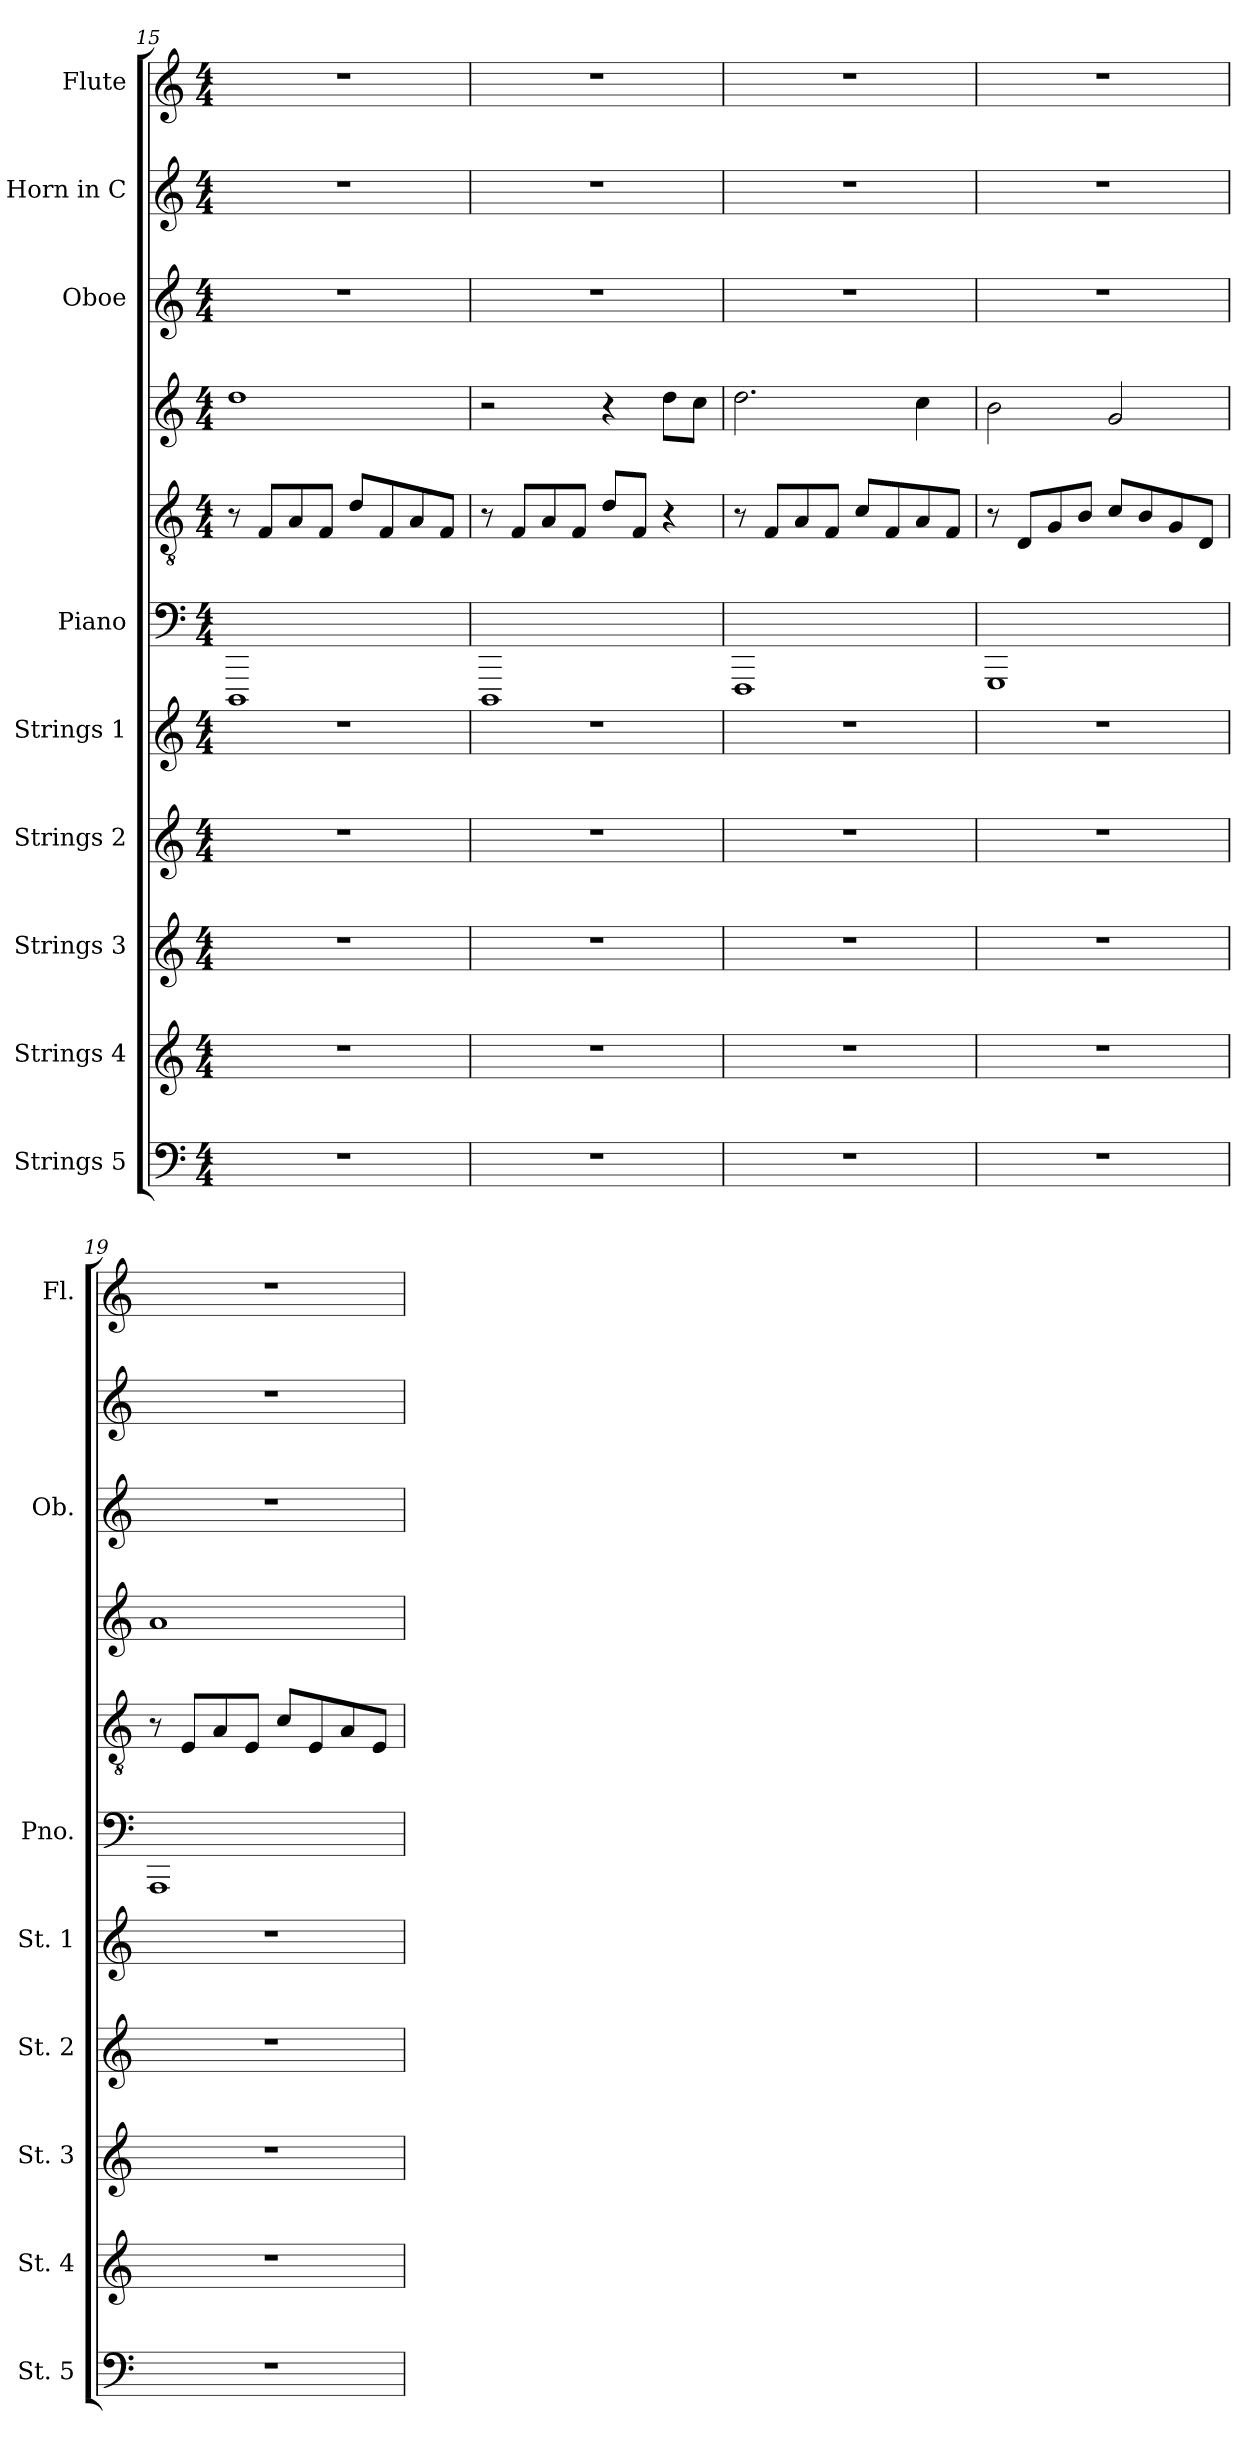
**kern	**kern	**kern	**kern	**kern	**kern	**kern	**kern	**kern	**kern	**kern
*part9	*part8	*part7	*part6	*part5	*part4	*part4	*part4	*part3	*part2	*part1
*staff11	*staff10	*staff9	*staff8	*staff7	*staff6	*staff5	*staff4	*staff3	*staff2	*staff1
*I"Strings 5	*I"Strings 4	*I"Strings 3	*I"Strings 2	*I"Strings 1	*I"Piano	*	*	*I"Oboe	*I"Horn in C	*I"Flute
*I'St. 5	*I'St. 4	*I'St. 3	*I'St. 2	*I'St. 1	*I'Pno.	*	*	*I'Ob.	*	*I'Fl.
*clefF4	*clefG2	*clefG2	*clefG2	*clefG2	*clefF4	*clefGv2	*clefG2	*clefG2	*clefG2	*clefG2
*	*	*	*	*	*	*	*	*	*ITrd7c12	*
*k[]	*k[]	*k[]	*k[]	*k[]	*k[]	*k[]	*k[]	*k[]	*k[]	*k[]
*M4/4	*M4/4	*M4/4	*M4/4	*M4/4	*M4/4	*M4/4	*M4/4	*M4/4	*M4/4	*M4/4
=15	=15	=15	=15	=15	=15	=15	=15	=15	=15	=15
1r	1r	1r	1r	1r	1DDD	8r	1dd	1r	1r	1r
.	.	.	.	.	.	8F/L	.	.	.	.
.	.	.	.	.	.	8A/	.	.	.	.
.	.	.	.	.	.	8F/J	.	.	.	.
.	.	.	.	.	.	8d/L	.	.	.	.
.	.	.	.	.	.	8F/	.	.	.	.
.	.	.	.	.	.	8A/	.	.	.	.
.	.	.	.	.	.	8F/J	.	.	.	.
=16	=16	=16	=16	=16	=16	=16	=16	=16	=16	=16
1r	1r	1r	1r	1r	1DDD	8r	2r	1r	1r	1r
.	.	.	.	.	.	8F/L	.	.	.	.
.	.	.	.	.	.	8A/	.	.	.	.
.	.	.	.	.	.	8F/J	.	.	.	.
.	.	.	.	.	.	8d/L	4r	.	.	.
.	.	.	.	.	.	8F/J	.	.	.	.
.	.	.	.	.	.	4r	8dd\L	.	.	.
.	.	.	.	.	.	.	8cc\J	.	.	.
!!LO:PB:g=z
=17	=17	=17	=17	=17	=17	=17	=17	=17	=17	=17
1r	1r	1r	1r	1r	1FFF	8r	2.dd\	1r	1r	1r
.	.	.	.	.	.	8F/L	.	.	.	.
.	.	.	.	.	.	8A/	.	.	.	.
.	.	.	.	.	.	8F/J	.	.	.	.
.	.	.	.	.	.	8c/L	.	.	.	.
.	.	.	.	.	.	8F/	.	.	.	.
.	.	.	.	.	.	8A/	4cc\	.	.	.
.	.	.	.	.	.	8F/J	.	.	.	.
=18	=18	=18	=18	=18	=18	=18	=18	=18	=18	=18
1r	1r	1r	1r	1r	1GGG	8r	2b\	1r	1r	1r
.	.	.	.	.	.	8D/L	.	.	.	.
.	.	.	.	.	.	8G/	.	.	.	.
.	.	.	.	.	.	8B/J	.	.	.	.
.	.	.	.	.	.	8c/L	2g/	.	.	.
.	.	.	.	.	.	8B/	.	.	.	.
.	.	.	.	.	.	8G/	.	.	.	.
.	.	.	.	.	.	8D/J	.	.	.	.
=19	=19	=19	=19	=19	=19	=19	=19	=19	=19	=19
1r	1r	1r	1r	1r	1AAA	8r	1a	1r	1r	1r
.	.	.	.	.	.	8E/L	.	.	.	.
.	.	.	.	.	.	8A/	.	.	.	.
.	.	.	.	.	.	8E/J	.	.	.	.
.	.	.	.	.	.	8c/L	.	.	.	.
.	.	.	.	.	.	8E/	.	.	.	.
.	.	.	.	.	.	8A/	.	.	.	.
.	.	.	.	.	.	8E/J	.	.	.	.
=	=	=	=	=	=	=	=	=	=	=
*-	*-	*-	*-	*-	*-	*-	*-	*-	*-	*-
